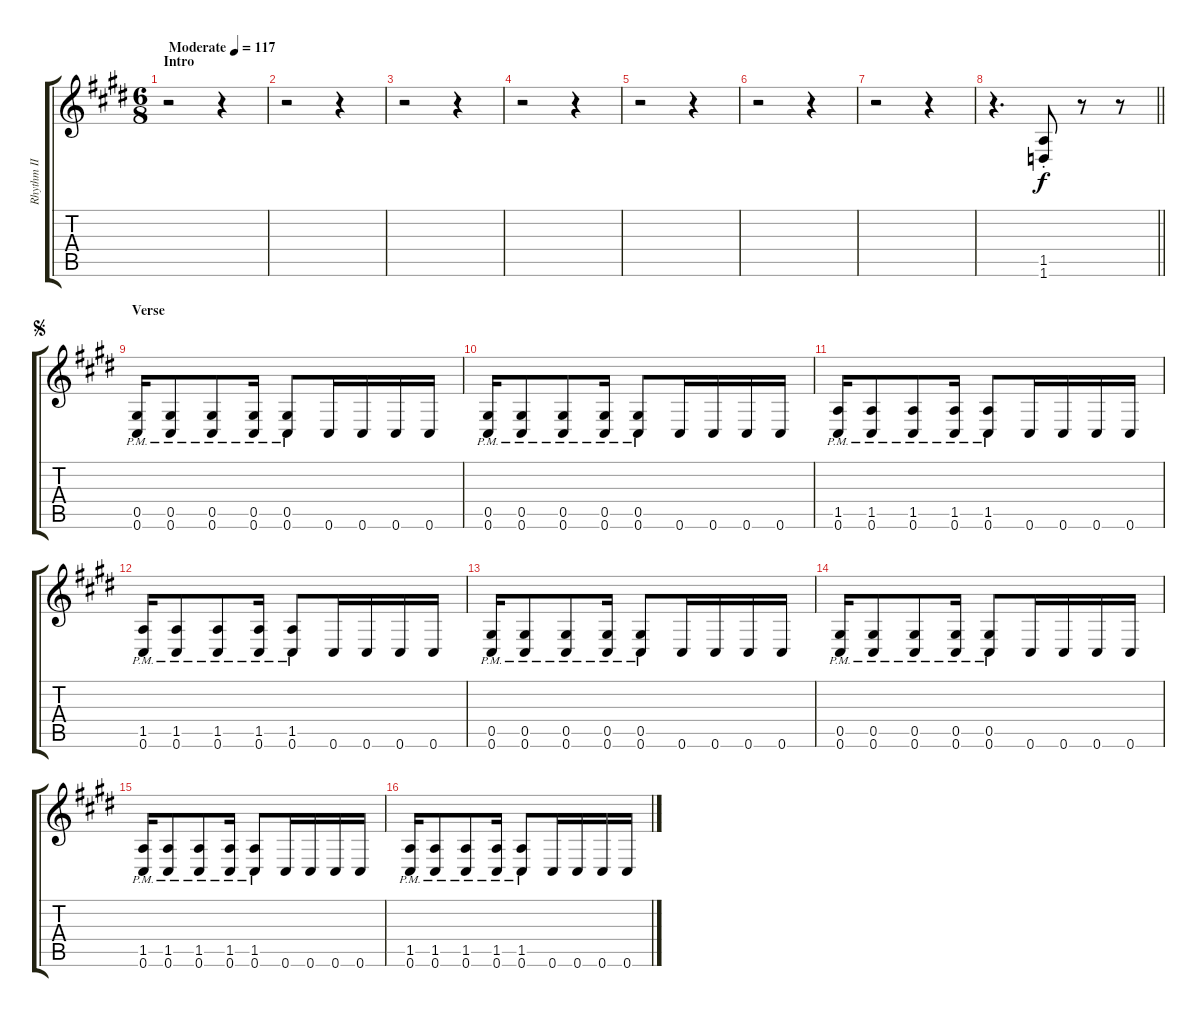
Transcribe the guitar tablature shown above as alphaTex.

\track ("Rhythm II" "Rhythm II") {instrument distortionguitar}
\staff {score tabs}
\tuning (Eb4 Bb3 Gb3 Db3 Ab2 Db2) {hide}
\ts (6 8)
\section ("" "Intro")
\tempo (117 "Moderate")
\clef g2
\ks c#minor
r.2{dy f instrument distortionguitar} r.4 |
r.2 r.4 |
r.2 r.4 |
r.2 r.4 |
r.2 r.4 |
r.2 r.4 |
r.2 r.4 |
\barLineRight lightlight
r.4{d} (1.5{st} 1.6{st}).8 r.8 r.8 |
\section ("" "Verse")
\jump segno
(0.5{pm} 0.6{pm}).16 (0.5{pm} 0.6{pm}).8 (0.5{pm} 0.6{pm}).8 (0.5{pm} 0.6{pm}).16 (0.5{pm} 0.6{pm}).8 0.6.16 0.6.16 0.6.16 0.6.16 |
(0.5{pm} 0.6{pm}).16 (0.5{pm} 0.6{pm}).8 (0.5{pm} 0.6{pm}).8 (0.5{pm} 0.6{pm}).16 (0.5{pm} 0.6{pm}).8 0.6.16 0.6.16 0.6.16 0.6.16 |
(1.5{pm} 0.6{pm}).16 (1.5{pm} 0.6{pm}).8 (1.5{pm} 0.6{pm}).8 (1.5{pm} 0.6{pm}).16 (1.5{pm} 0.6{pm}).8 0.6.16 0.6.16 0.6.16 0.6.16 |
(1.5{pm} 0.6{pm}).16 (1.5{pm} 0.6{pm}).8 (1.5{pm} 0.6{pm}).8 (1.5{pm} 0.6{pm}).16 (1.5{pm} 0.6{pm}).8 0.6.16 0.6.16 0.6.16 0.6.16 |
(0.5{pm} 0.6{pm}).16 (0.5{pm} 0.6{pm}).8 (0.5{pm} 0.6{pm}).8 (0.5{pm} 0.6{pm}).16 (0.5{pm} 0.6{pm}).8 0.6.16 0.6.16 0.6.16 0.6.16 |
(0.5{pm} 0.6{pm}).16 (0.5{pm} 0.6{pm}).8 (0.5{pm} 0.6{pm}).8 (0.5{pm} 0.6{pm}).16 (0.5{pm} 0.6{pm}).8 0.6.16 0.6.16 0.6.16 0.6.16 |
(1.5{pm} 0.6{pm}).16 (1.5{pm} 0.6{pm}).8 (1.5{pm} 0.6{pm}).8 (1.5{pm} 0.6{pm}).16 (1.5{pm} 0.6{pm}).8 0.6.16 0.6.16 0.6.16 0.6.16 |
(1.5{pm} 0.6{pm}).16 (1.5{pm} 0.6{pm}).8 (1.5{pm} 0.6{pm}).8 (1.5{pm} 0.6{pm}).16 (1.5{pm} 0.6{pm}).8 0.6.16 0.6.16 0.6.16 0.6.16
